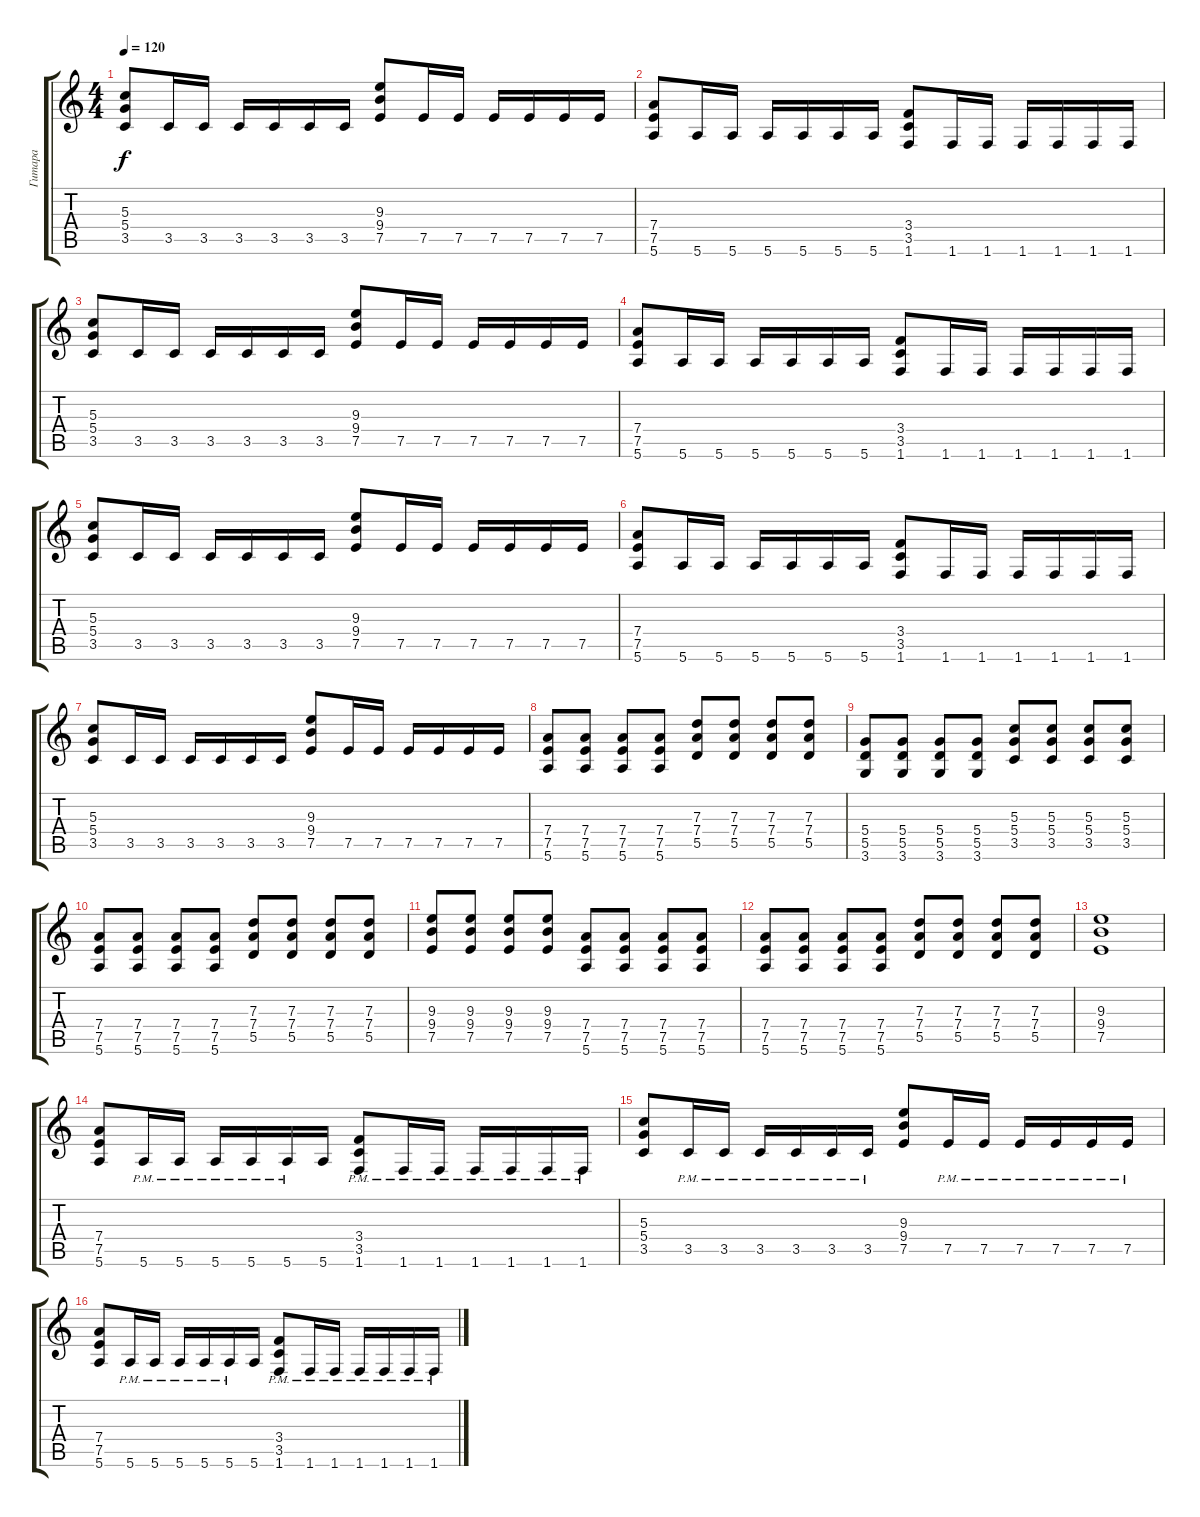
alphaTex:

\track ("Гитара" "Гитара") {instrument distortionguitar}
\staff {score tabs}
\tuning (E4 B3 G3 D3 A2 E2) {hide}
\ts (4 4)
\tempo 120
\clef g2
\ks c
(5.3 5.4 3.5).8{dy f} 3.5.16 3.5.16 3.5.16 3.5.16 3.5.16 3.5.16 (9.3 9.4 7.5).8 7.5.16 7.5.16 7.5.16 7.5.16 7.5.16 7.5.16 |
(7.4 7.5 5.6).8 5.6.16 5.6.16 5.6.16 5.6.16 5.6.16 5.6.16 (3.4 3.5 1.6).8 1.6.16 1.6.16 1.6.16 1.6.16 1.6.16 1.6.16 |
(5.3 5.4 3.5).8 3.5.16 3.5.16 3.5.16 3.5.16 3.5.16 3.5.16 (9.3 9.4 7.5).8 7.5.16 7.5.16 7.5.16 7.5.16 7.5.16 7.5.16 |
(7.4 7.5 5.6).8 5.6.16 5.6.16 5.6.16 5.6.16 5.6.16 5.6.16 (3.4 3.5 1.6).8 1.6.16 1.6.16 1.6.16 1.6.16 1.6.16 1.6.16 |
(5.3 5.4 3.5).8 3.5.16 3.5.16 3.5.16 3.5.16 3.5.16 3.5.16 (9.3 9.4 7.5).8 7.5.16 7.5.16 7.5.16 7.5.16 7.5.16 7.5.16 |
(7.4 7.5 5.6).8 5.6.16 5.6.16 5.6.16 5.6.16 5.6.16 5.6.16 (3.4 3.5 1.6).8 1.6.16 1.6.16 1.6.16 1.6.16 1.6.16 1.6.16 |
(5.3 5.4 3.5).8 3.5.16 3.5.16 3.5.16 3.5.16 3.5.16 3.5.16 (9.3 9.4 7.5).8 7.5.16 7.5.16 7.5.16 7.5.16 7.5.16 7.5.16 |
(7.4 7.5 5.6).8 (7.4 7.5 5.6).8 (7.4 7.5 5.6).8 (7.4 7.5 5.6).8 (7.3 7.4 5.5).8 (7.3 7.4 5.5).8 (7.3 7.4 5.5).8 (7.3 7.4 5.5).8 |
(5.4 5.5 3.6).8 (5.4 5.5 3.6).8 (5.4 5.5 3.6).8 (5.4 5.5 3.6).8 (5.3 5.4 3.5).8 (5.3 5.4 3.5).8 (5.3 5.4 3.5).8 (5.3 5.4 3.5).8 |
(7.4 7.5 5.6).8 (7.4 7.5 5.6).8 (7.4 7.5 5.6).8 (7.4 7.5 5.6).8 (7.3 7.4 5.5).8 (7.3 7.4 5.5).8 (7.3 7.4 5.5).8 (7.3 7.4 5.5).8 |
(9.3 9.4 7.5).8 (9.3 9.4 7.5).8 (9.3 9.4 7.5).8 (9.3 9.4 7.5).8 (7.4 7.5 5.6).8 (7.4 7.5 5.6).8 (7.4 7.5 5.6).8 (7.4 7.5 5.6).8 |
(7.4 7.5 5.6).8 (7.4 7.5 5.6).8 (7.4 7.5 5.6).8 (7.4 7.5 5.6).8 (7.3 7.4 5.5).8 (7.3 7.4 5.5).8 (7.3 7.4 5.5).8 (7.3 7.4 5.5).8 |
(9.3 9.4 7.5).1 |
(7.4 7.5 5.6).8 5.6{pm}.16 5.6{pm}.16 5.6{pm}.16 5.6{pm}.16 5.6{pm}.16 5.6.16 (3.4 3.5 1.6{pm}).8 1.6{pm}.16 1.6{pm}.16 1.6{pm}.16 1.6{pm}.16 1.6{pm}.16 1.6{pm}.16 |
(5.3 5.4 3.5).8 3.5{pm}.16 3.5{pm}.16 3.5{pm}.16 3.5{pm}.16 3.5{pm}.16 3.5{pm}.16 (9.3 9.4 7.5).8 7.5{pm}.16 7.5{pm}.16 7.5{pm}.16 7.5{pm}.16 7.5{pm}.16 7.5{pm}.16 |
(7.4 7.5 5.6).8 5.6{pm}.16 5.6{pm}.16 5.6{pm}.16 5.6{pm}.16 5.6{pm}.16 5.6.16 (3.4 3.5 1.6{pm}).8 1.6{pm}.16 1.6{pm}.16 1.6{pm}.16 1.6{pm}.16 1.6{pm}.16 1.6{pm}.16
